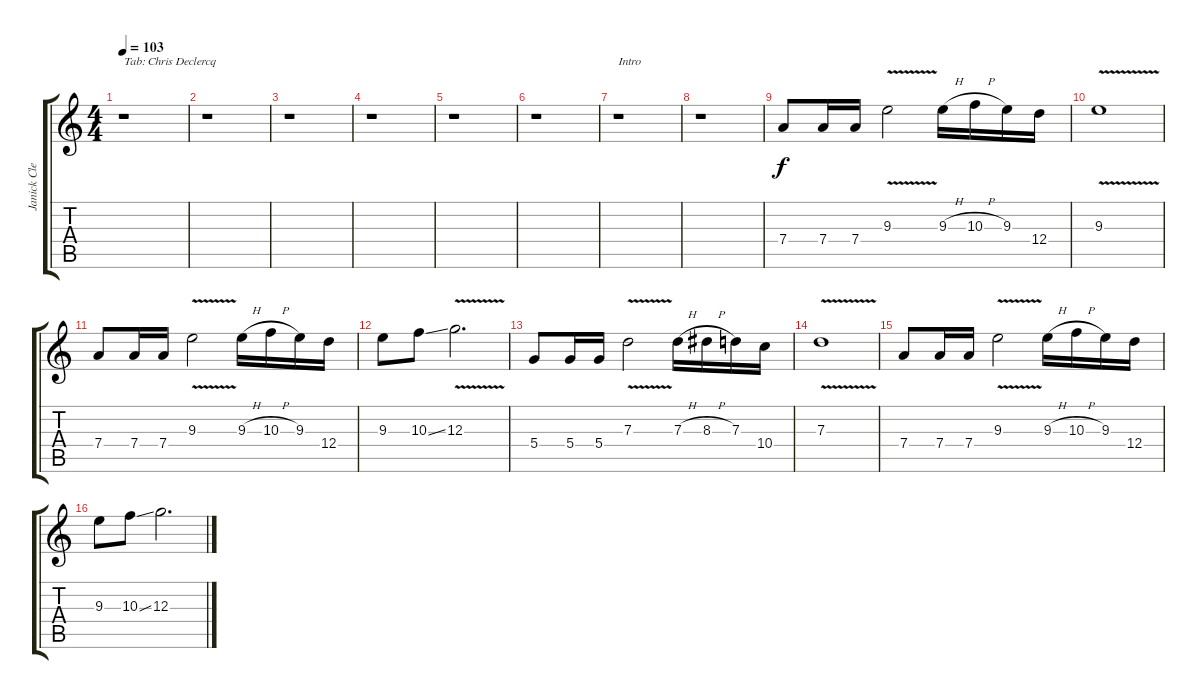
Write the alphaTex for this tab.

\track ("Janick Clean" "Janick Cle") {instrument electricguitarclean}
\staff {score tabs}
\tuning (E4 B3 G3 D3 A2 E2) {hide}
\ts (4 4)
\tempo 103
\clef g2
\ks c
r.1{txt "Tab: Chris Declercq" dy f instrument electricguitarclean} |
r.1 |
r.1 |
r.1 |
r.1 |
r.1 |
r.1{txt "Intro"} |
r.1 |
7.4.8 7.4.16 7.4.16 9.3{v}.2 9.3{h}.16 10.3{h}.16 9.3.16 12.4.16 |
9.3{v}.1 |
7.4.8 7.4.16 7.4.16 9.3{v}.2 9.3{h}.16 10.3{h}.16 9.3.16 12.4.16 |
9.3.8 10.3{ss}.8 12.3{v}.2{d} |
5.4.8 5.4.16 5.4.16 7.3{v}.2 7.3{h}.16 8.3{h}.16 7.3.16 10.4.16 |
7.3{v}.1 |
7.4.8 7.4.16 7.4.16 9.3{v}.2 9.3{h}.16 10.3{h}.16 9.3.16 12.4.16 |
9.3.8 10.3{ss}.8 12.3.2{d}
